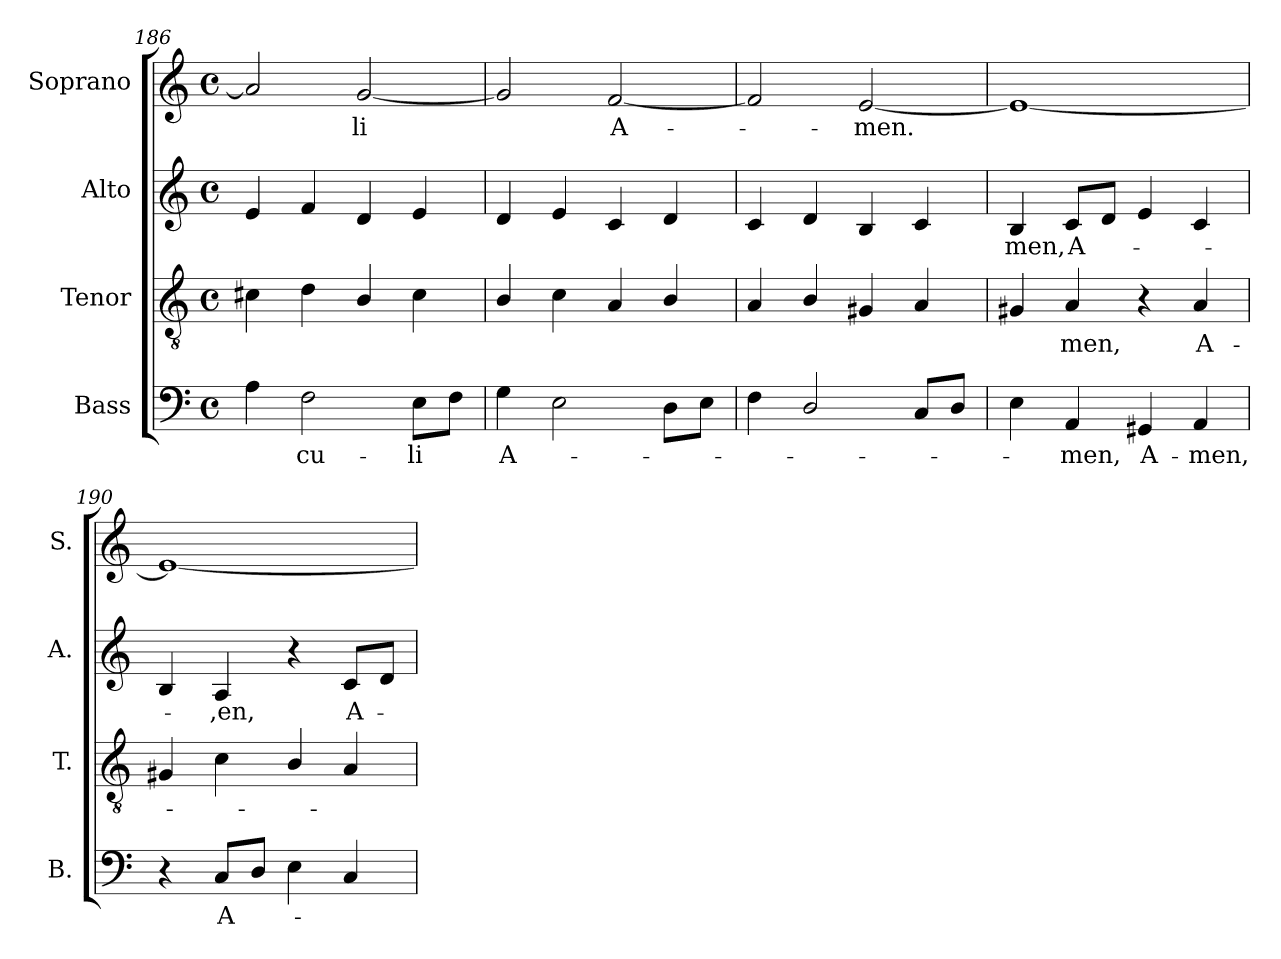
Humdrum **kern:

**kern	**text	**kern	**text	**kern	**text	**kern	**text
*part4	*part4	*part3	*part3	*part2	*part2	*part1	*part1
*staff4	*staff4	*staff3	*staff3	*staff2	*staff2	*staff1	*staff1
*I"Bass	*	*I"Tenor	*	*I"Alto	*	*I"Soprano	*
*I'B.	*	*I'T.	*	*I'A.	*	*I'S.	*
*clefF4	*	*clefGv2	*	*clefG2	*	*clefG2	*
*	*	*ITrd7c12	*	*	*	*	*
*k[]	*	*k[]	*	*k[]	*	*k[]	*
*C:	*	*C:	*	*C:	*	*C:	*
*M4/4	*	*M4/4	*	*M4/4	*	*M4/4	*
*met(c)	*	*met(c)	*	*met(c)	*	*met(c)	*
=186	=186	=186	=186	=186	=186	=186	=186
4Ai\	.	4C#i\	.	4ei/	.	2ai/]	.
!	!LO:LY:b:color=#000000	!	!	!	!	!	!
2Fi\	-cu-	4Di\	.	4fi/	.	.	.
!	!	!	!	!	!	!	!LO:LY:b:color=#000000
.	.	4BBi/	.	4di/	.	[2gi/	-li
!	!LO:LY:b:color=#000000	!	!	!	!	!	!
8Ei\L	-li	4C#i\	.	4ei/	.	.	.
8Fi\J	.	.	.	.	.	.	.
=187	=187	=187	=187	=187	=187	=187	=187
!	!LO:LY:b:color=#000000	!	!	!	!	!	!
4Gi\	A-	4BBi/	.	4di/	.	2gi/]	.
2Ei\	.	4Ci\	.	4ei/	.	.	.
!	!	!	!	!	!	!	!LO:LY:b:color=#000000
.	.	4AAi/	.	4ci/	.	[2fi/	A-
8Di\L	.	4BBi/	.	4di/	.	.	.
8Ei\J	.	.	.	.	.	.	.
!!LO:LB:g=z
=188	=188	=188	=188	=188	=188	=188	=188
4Fi\	.	4AAi/	.	4ci/	.	2fi/]	.
2Di/	.	4BBi/	.	4di/	.	.	.
!	!	!	!	!	!	!	!LO:LY:b:color=#000000
.	.	4GG#Xi/	.	4Bi/	.	[2ei/	-men.
8Ci/L	.	4AAi/	.	4ci/	.	.	.
8Di/J	.	.	.	.	.	.	.
=189	=189	=189	=189	=189	=189	=189	=189
!	!	!	!	!	!LO:LY:b:color=#000000	!	!
4Ei\	.	4GG#i/	.	4Bi/	-men,	1ei_	.
!	!LO:LY:b:color=#000000	!	!	!	!	!	!
!	!	!	!LO:LY:b:color=#000000	!	!	!	!
!	!	!	!	!	!LO:LY:b:color=#000000	!	!
4AAi/	-men,	4AAi/	-men,	8ci/L	A-	.	.
.	.	.	.	8di/J	.	.	.
!	!LO:LY:b:color=#000000	!	!	!	!	!	!
4GG#Xi/	A-	4r	.	4ei/	.	.	.
!	!LO:LY:b:color=#000000	!	!	!	!	!	!
!	!	!	!LO:LY:b:color=#000000	!	!	!	!
4AAi/	-men,	4AAi/	A-	4ci/	.	.	.
=190	=190	=190	=190	=190	=190	=190	=190
4r	.	4GG#Xi/	.	4Bi/	.	1ei_	.
!	!LO:LY:b:color=#000000	!	!	!	!	!	!
!	!	!	!	!	!LO:LY:b:color=#000000	!	!
8Ci/L	A-	4Ci\	.	4Ai/	-,en,	.	.
8Di/J	.	.	.	.	.	.	.
4Ei\	.	4BBi/	.	4r	.	.	.
!	!	!	!	!	!LO:LY:b:color=#000000	!	!
4Ci/	.	4AAi/	.	8ci/L	A-	.	.
.	.	.	.	8di/J	.	.	.
=	=	=	=	=	=	=	=
*-	*-	*-	*-	*-	*-	*-	*-
